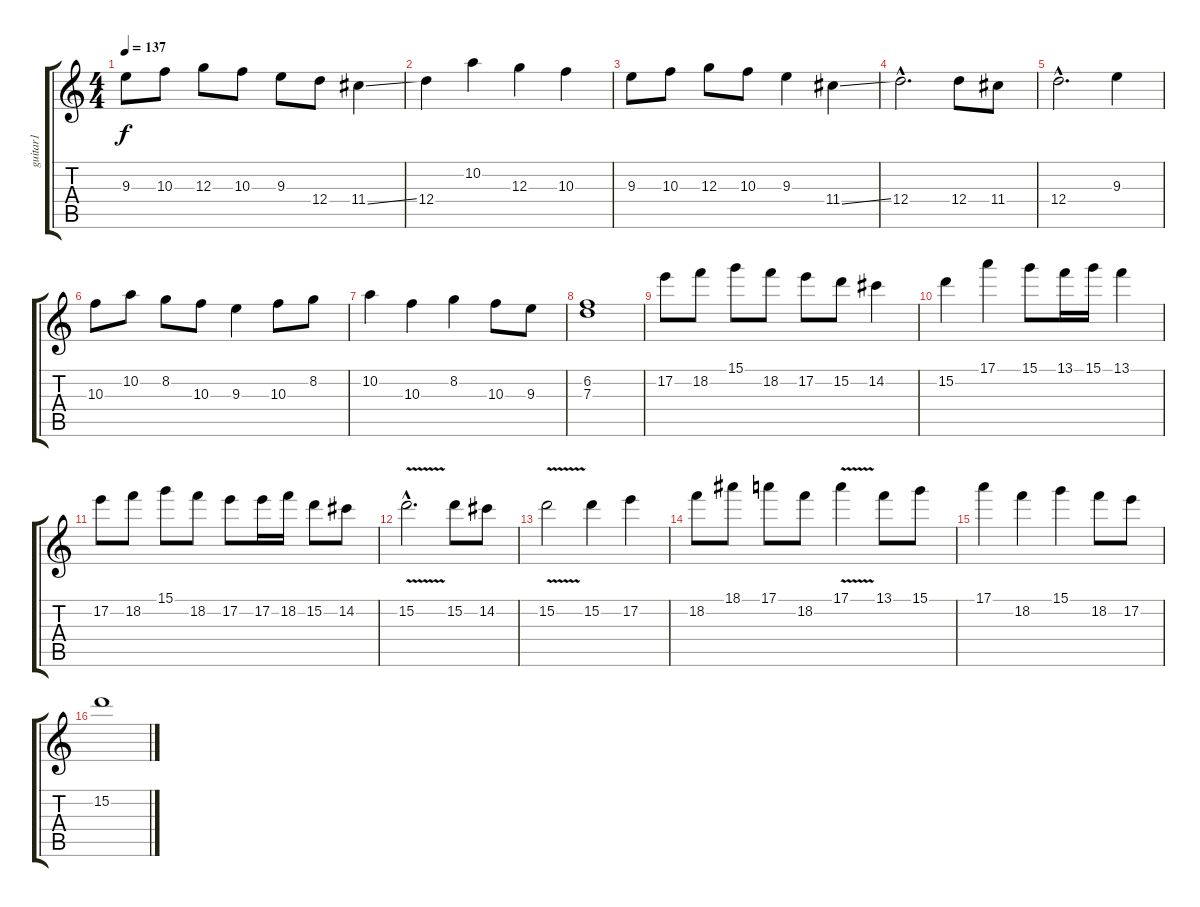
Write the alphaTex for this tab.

\track ("guitar1" "guitar1") {instrument distortionguitar}
\staff {score tabs}
\tuning (E4 B3 G3 D3 A2 D2) {hide}
\ts (4 4)
\tempo 137
\clef g2
\ks c
9.3.8{dy f} 10.3.8 12.3.8 10.3.8 9.3.8 12.4.8 11.4{ss}.4 |
12.4.4 10.2.4 12.3.4 10.3.4 |
9.3.8 10.3.8 12.3.8 10.3.8 9.3.4 11.4{ss}.4 |
12.4{hac}.2{d} 12.4.8 11.4.8 |
12.4{hac}.2{d} 9.3.4 |
10.3.8 10.2.8 8.2.8 10.3.8 9.3.4 10.3.8 8.2.8 |
10.2.4 10.3.4 8.2.4 10.3.8 9.3.8 |
(6.2 7.3).1 |
17.2.8{instrument overdrivenguitar} 18.2.8 15.1.8 18.2.8 17.2.8 15.2.8 14.2.4 |
15.2.4 17.1.4 15.1.8 13.1.16 15.1.16 13.1.4 |
17.2.8 18.2.8 15.1.8 18.2.8 17.2.8 17.2.16 18.2.16 15.2.8 14.2.8 |
15.2{v hac}.2{d} 15.2.8 14.2.8 |
15.2{v}.2 15.2.4 17.2.4 |
18.2.8 18.1.8 17.1.8 18.2.8 17.1{v}.4 13.1.8 15.1.8 |
17.1.4 18.2.4 15.1.4 18.2.8 17.2.8 |
15.2.1
